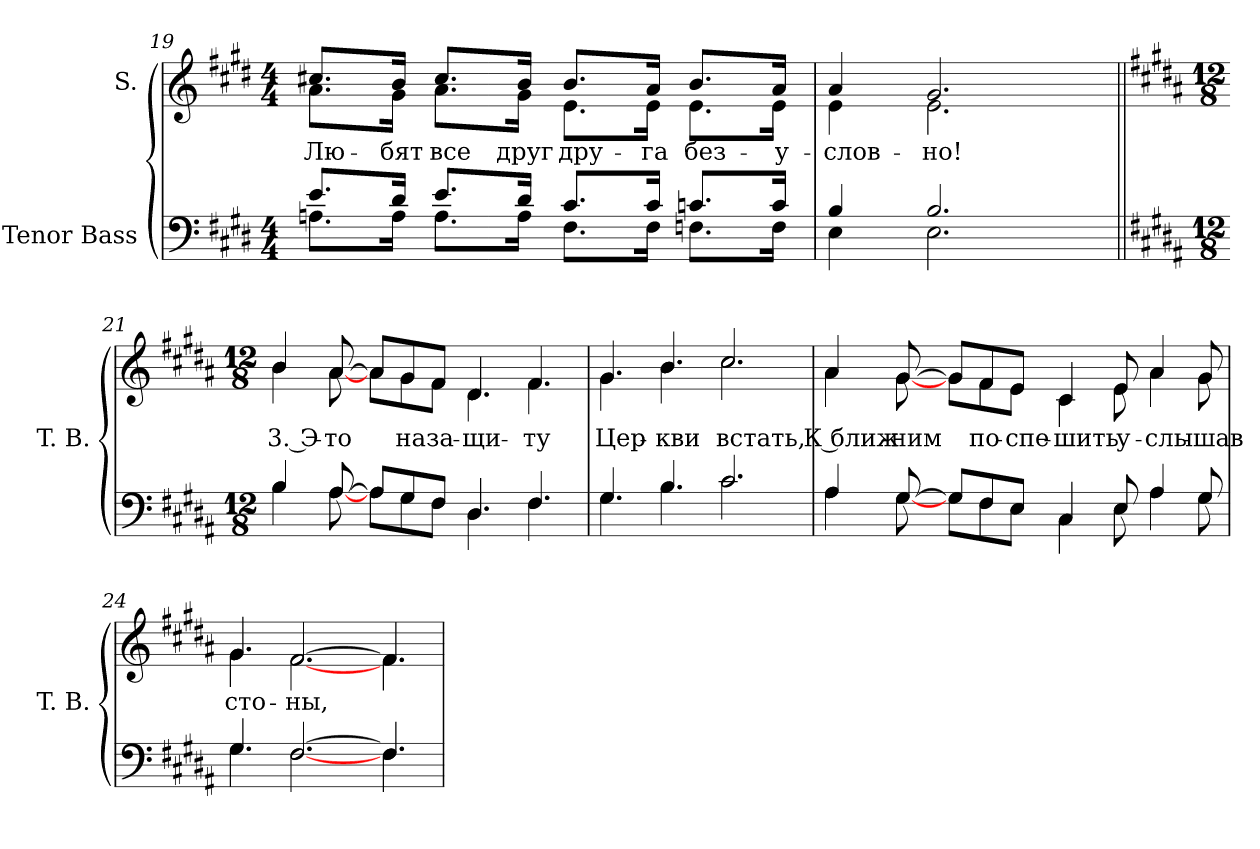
**kern	**kern	**text
*part2	*part1	*part1
*staff2	*staff1	*staff1
*I"Tenor Bass	*I"S.	*
*I'T. B.	*	*
!!LO:LB:g=z
*clefF4	*clefG2	*
*k[f#c#g#d#]	*k[f#c#g#d#]	*
*E:	*E:	*
*M4/4	*M4/4	*
=19	=19	=19
*^	*^	*
!	!	!	!	!LO:LY:b:color=#000000
8.ei/L	8.Ani\L	8.cc#Xi/L	8.ai\L	Лю-
!	!	!	!	!LO:LY:b:color=#000000
16d#i/Jk	16Ai\Jk	16bi/Jk	16g#i\Jk	-бят
!	!	!	!	!LO:LY:b:color=#000000
8.ei/L	8.Ai\L	8.cc#i/L	8.ai\L	все
!	!	!	!	!LO:LY:b:color=#000000
16d#i/Jk	16Ai\Jk	16bi/Jk	16g#i\Jk	друг
!	!	!	!	!LO:LY:b:color=#000000
8.c#i/L	8.F#i\L	8.bi/L	8.ei\L	дру-
!	!	!	!	!LO:LY:b:color=#000000
16c#i/Jk	16F#i\Jk	16ai/Jk	16ei\Jk	-га
!	!	!	!	!LO:LY:b:color=#000000
8.cni/L	8.Fni\L	8.bi/L	8.ei\L	без-
!	!	!	!	!LO:LY:b:color=#000000
16ci/Jk	16Fi\Jk	16ai/Jk	16ei\Jk	-у-
=20	=20	=20	=20	=20
!	!	!	!	!LO:LY:b:color=#000000
4Bi/	4Ei\	4ai/	4ei\	-слов-
!	!	!	!	!LO:LY:b:color=#000000
2.Bi/	2.Ei\	2.g#i/	2.ei\	-но!
=21||	=21||	=21||	=21||	=21||
*k[f#c#g#d#a#]	*	*k[f#c#g#d#a#]	*	*
*B:	*	*B:	*	*
*M12/8	*	*M12/8	*	*
!	!	!	!	!LO:LY:b:color=#000000
4Bi/	4Bi\	4bi/	4bi\	3. Э-
!	!	!	!	!LO:LY:b:color=#000000
[>8A#i/	[<8A#i\	[>8a#i/	[<8a#i\	-то
8A#i/L]	8A#i\L	8a#i/L]	8a#i\L	.
!	!	!	!	!LO:LY:b:color=#000000
8G#i/	8G#i\	8g#i/	8g#i\	на
!	!	!	!	!LO:LY:b:color=#000000
8F#i/J	8F#i\J	8f#i/J	8f#i\J	за-
!	!	!	!	!LO:LY:b:color=#000000
4.D#i/	4.D#i\	4.d#i/	4.d#i\	-щи-
!	!	!	!	!LO:LY:b:color=#000000
4.F#i/	4.F#i\	4.f#i/	4.f#i\	-ту
!!LO:PB:g=z	!!
=22	=22	=22	=22	=22
!	!	!	!	!LO:LY:b:color=#000000
4.G#i/	4.G#i\	4.g#i/	4.g#i\	Цер-
!	!	!	!	!LO:LY:b:color=#000000
4.Bi/	4.Bi\	4.bi/	4.bi\	-кви
!	!	!	!	!LO:LY:b:color=#000000
2.c#i/	2.c#i\	2.cc#i/	2.cc#i\	встать,
=23	=23	=23	=23	=23
!	!	!	!	!LO:LY:b:color=#000000
4A#i/	4A#i\	4a#i/	4a#i\	К ближ-
!	!	!	!	!LO:LY:b:color=#000000
[>8G#i/	[<8G#i\	[>8g#i/	[<8g#i\	-ним
8G#i/L]	8G#i\L	8g#i/L]	8g#i\L	.
!	!	!	!	!LO:LY:b:color=#000000
8F#i/	8F#i\	8f#i/	8f#i\	по-
!	!	!	!	!LO:LY:b:color=#000000
8Ei/J	8Ei\J	8ei/J	8ei\J	-спе-
!	!	!	!	!LO:LY:b:color=#000000
4C#i/	4C#i\	4c#i/	4c#i\	-шить
!	!	!	!	!LO:LY:b:color=#000000
8Ei/	8Ei\	8ei/	8ei\	у-
!	!	!	!	!LO:LY:b:color=#000000
4A#i/	4A#i\	4a#i/	4a#i\	-слы-
!	!	!	!	!LO:LY:b:color=#000000
8G#i/	8G#i\	8g#i/	8g#i\	-шав
=24	=24	=24	=24	=24
!	!	!	!	!LO:LY:b:color=#000000
4.G#i/	4.G#i\	4.g#i/	4.g#i\	сто-
!	!	!	!	!LO:LY:b:color=#000000
[>2.F#i/	[<2.F#i\	[>2.f#i/	[<2.f#i\	-ны,
4.F#i/]	4.F#i\	4.f#i/]	4.f#i\	.
*v	*v	*	*	*
*	*v	*v	*
=	=	=
*-	*-	*-
